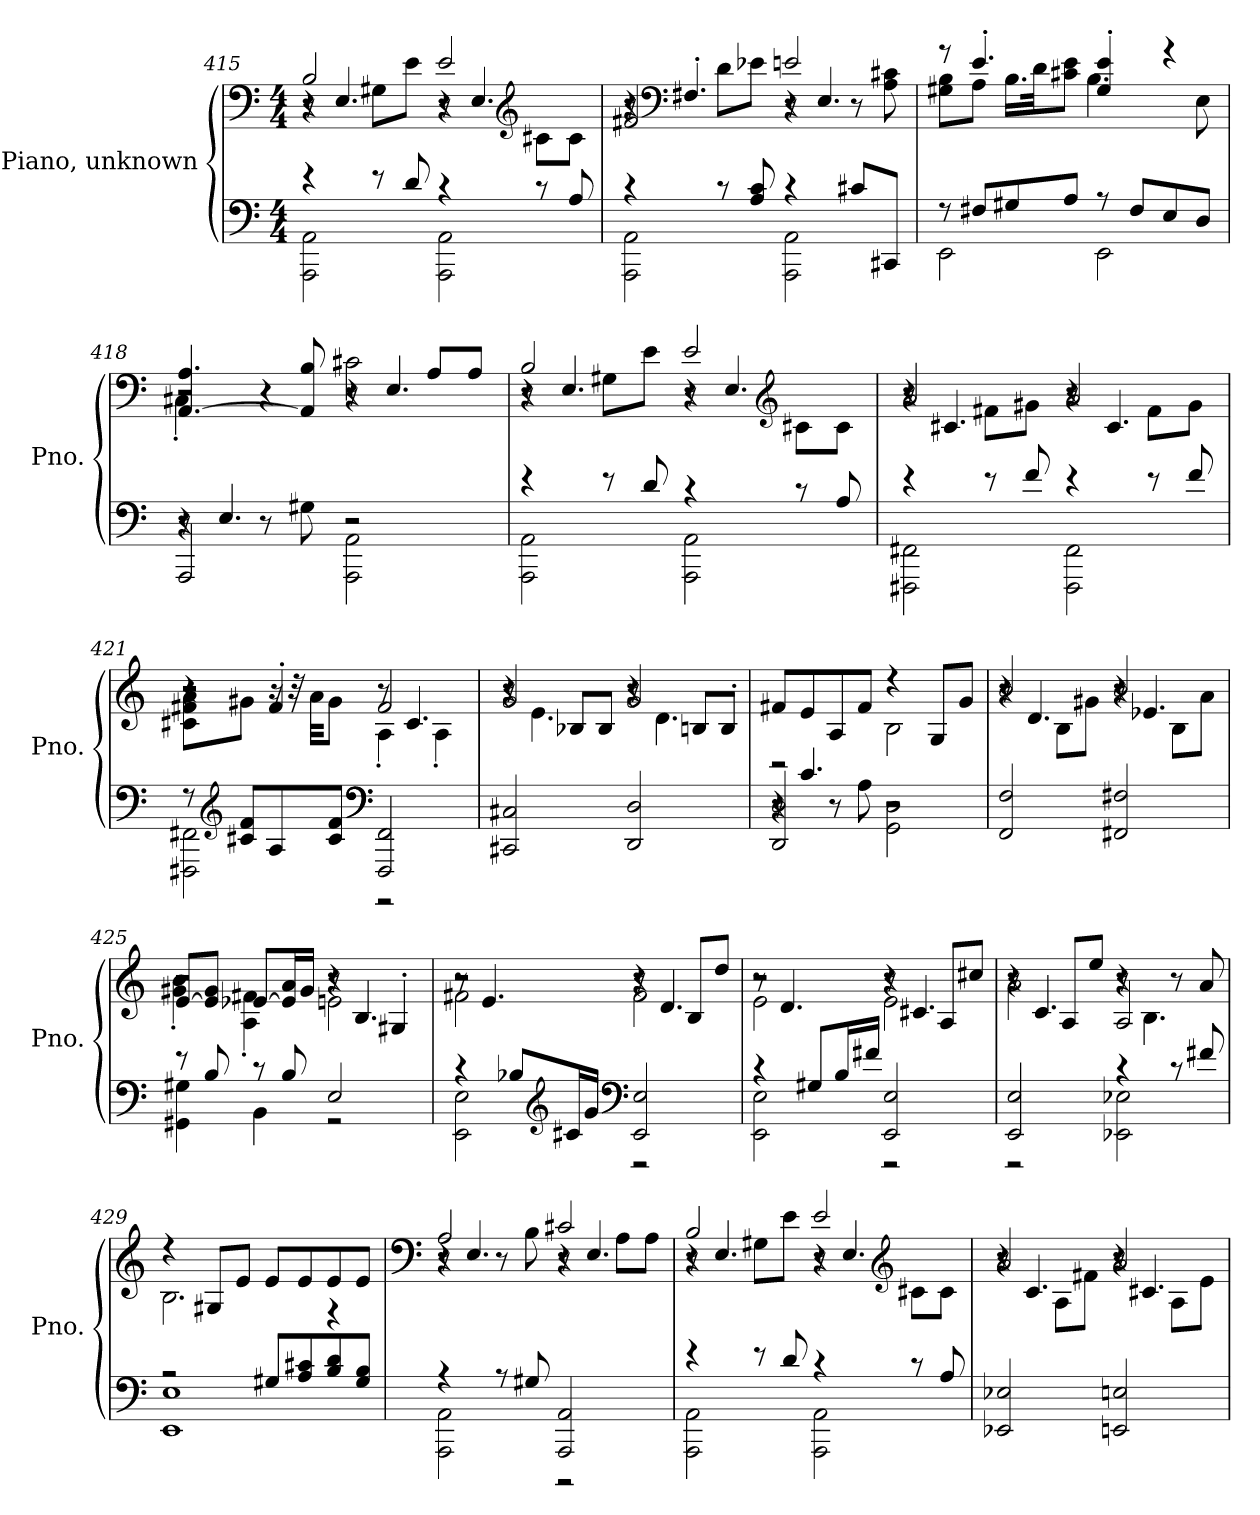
**kern	**kern
*part1	*part1
*staff2	*staff1
*I"Piano, unknown	*
*I'Pno.	*
*clefF4	*clefF4
*k[]	*k[]
*M4/4	*M4/4
=415	=415
*^	*^
*	*	*	*^
4r	2AAA\ 2AA\	2B/	4r	8r
.	.	.	.	4.E/
8r	.	.	8G#X\L	.
8d/	.	.	8e\J	.
4r	2AAA\ 2AA\	2e/	4r	8r
.	.	.	.	4.E/
*	*	*clefG2	*	*
8r	.	.	8c#X\L	.
8A/	.	.	8c#\J	.
!!LO:LB:g=z	!!	!!
=416	=416	=416	=416	=416
4r	2AAA\ 2AA\	2f#X/	4r	8r
*	*	*clefF4	*	*
.	.	.	.	4.F#X'/
8r	.	.	8d\L	.
8A/ 8c/	.	.	8e-X\J	.
4r	2AAA\ 2AA\	2en/	4r	8r
.	.	.	.	4.E/
8c#X/L	.	.	8r	.
8CC#X/J	.	.	8A\ 8c#X\	.
*	*	*	*v	*v
=417	=417	=417	=417
8r	2EE\	8r	8G#X\ 8B\L
8F#X/L	.	4.e'/	8A\J
8G#X/	.	.	16.B\LL
.	.	.	32d\JK
8A/J	.	.	8c#X\ 8e\J
8r	2EE\	4G#/' 4e/'	4.B\
8F#/L	.	.	.
8E/	.	4r	.
8D/J	.	.	8E\
=418	=418	=418	=418
*	*^	*	*^
8r	4r	2AAA/	[4.AA/ 4.A/	4C#X'\	2r
4.E/	.	.	.	.	.
.	8r	.	.	4r	.
.	8G#X\	.	8AA/] 8B/	.	.
2r	2AAA\ 2AA\	2r	4r	2c#X\	8r
.	.	.	.	.	4.E/
.	.	.	8A/L	.	.
.	.	.	8A/J	.	.
*	*v	*v	*	*	*
!!LO:LB:g=z	!!	!!
=419	=419	=419	=419	=419
4r	2AAA\ 2AA\	2B/	4r	8r
.	.	.	.	4.E/
8r	.	.	8G#X\L	.
8d/	.	.	8e\J	.
4r	2AAA\ 2AA\	2e/	4r	8r
.	.	.	.	4.E/
*	*	*clefG2	*	*
8r	.	.	8c#X\L	.
8A/	.	.	8c#\J	.
=420	=420	=420	=420	=420
4r	2FFF#X\ 2FF#X\	2a/	4r	8r
.	.	.	.	4.c#X/
8r	.	.	8f#X\L	.
8f/	.	.	8g#X\J	.
4r	2FFF#\ 2FF#\	2a/	4r	8r
.	.	.	.	4.c#/
8r	.	.	8f#\L	.
8f/	.	.	8g#\J	.
=421	=421	=421	=421	=421
8r	2FFF#X\ 2FF#X\	4r	8c#X\ 8f#X\ 8a\L	2r
*clefG2	*	*	*	*
8c#X/ 8f/L	.	.	8g#X\J	.
8A/	.	4f#'/	16r	.
.	.	.	32r	.
.	.	.	32a\KKL	.
8c#/ 8f/J	.	.	8g#\J	.
*clefF4	*	*	*	*
2FFF#/ 2FF#/	2r	2f#/	4A'\	8r
.	.	.	.	4.c#/
.	.	.	4A'\	.
*v	*v	*	*	*
!!LO:LB:g=z	!!	!!
=422	=422	=422	=422
2CC#X/ 2C#X/	2g/	8r	4r
.	.	4.e\	.
.	.	.	8B-X/L
.	.	.	8B-/J
2DD/ 2D/	2g/	8r	4r
.	.	4.d\	.
.	.	.	8Bn/L
.	.	.	8B'/J
*	*	*v	*v
=423	=423	=423
*^	*	*
*	*^	*	*
8r	4r	2DD/ 2D/	8f#X/L	2r
4.c/	.	.	8e/	.
.	8r	.	8A/	.
.	8A\	.	8f#/J	.
2r	2GG\ 2D\	2r	4r	2B\
.	.	.	8G/L	.
.	.	.	8g/J	.
*v	*v	*v	*	*
=424	=424	=424
*	*	*^
2FF/ 2F/	2b/	4r	8r
.	.	.	4.d/
.	.	8B\L	.
.	.	8g#X\J	.
2FF#X/ 2F#X/	2b/	4r	8r
.	.	.	4.e-X/
.	.	8B\L	.
.	.	8a\J	.
!!LO:LB:g=z	!!	!!
=425	=425	=425	=425
*^	*	*	*
8r	4GG#X\ 4G#X\	[8e/L	4g#X\' 4b\'	2r
8B/	.	8e/] 8g#/J	.	.
8r	4BB\	[8e-X/L	4A\' 4f#X\'	.
8B/	.	16e-/] 16a/L	.	.
.	.	16g#/JJ	.	.
2E/	2r	4r	2en\	8r
.	.	.	.	4.B/
.	.	4G#X'/	.	.
=426	=426	=426	=426	=426
4r	2EE\ 2E\	8r	2f#X\	2r
.	.	4.e/	.	.
8B-X/L	.	.	.	.
*clefG2	*	*	*	*
16c#X/L	.	.	.	.
16g/JJ	.	.	.	.
*clefF4	*	*	*	*
2EE/ 2E/	2r	4r	2f#\	8r
.	.	.	.	4.d/
.	.	8B/L	.	.
.	.	8dd/J	.	.
=427	=427	=427	=427	=427
4r	2EE\ 2E\	8r	2e\	2r
.	.	4.d/	.	.
8G#X/L	.	.	.	.
16B/L	.	.	.	.
16f#X/JJ	.	.	.	.
2EE/ 2E/	2r	4r	2e\	8r
.	.	.	.	4.c#X/
.	.	8A/L	.	.
.	.	8cc#X/J	.	.
!!LO:PB:g=z	!!	!!
=428	=428	=428	=428	=428
2EE/ 2E/	2r	4r	2a\	8r
.	.	.	.	4.c/
.	.	8A/L	.	.
.	.	8ee/J	.	.
4r	2EE-X\ 2E-X\	4r	8r	2A/
.	.	.	4.B\	.
8r	.	8r	.	.
8f#X/	.	8a/	.	.
*	*	*	*v	*v
=429	=429	=429	=429
2r	1EE 1E	4r	2.B\
.	.	8G#X/L	.
.	.	8e/J	.
8G#X/L	.	8e/L	.
8A/ 8c#X/	.	8e/	.
8B/ 8d/	.	8e/	4r
8G#/ 8B/J	.	8e/J	.
*	*	*v	*v
=430	=430	=430
*	*	*clefF4
*	*	*^
*	*	*	*^
4r	2AAA\ 2AA\	2A/	4r	8r
.	.	.	.	4.E/
8r	.	.	8r	.
8G#X/	.	.	8B\	.
2AAA/ 2AA/	2r	2c#X/	4r	8r
.	.	.	.	4.E/
.	.	.	8A\L	.
.	.	.	8A\J	.
!!LO:LB:g=z	!!	!!
=431	=431	=431	=431	=431
4r	2AAA\ 2AA\	2B/	4r	8r
.	.	.	.	4.E/
8r	.	.	8G#X\L	.
8d/	.	.	8e\J	.
4r	2AAA\ 2AA\	2e/	4r	8r
.	.	.	.	4.E/
*	*	*clefG2	*	*
8r	.	.	8c#X\L	.
8A/	.	.	8c#\J	.
*v	*v	*	*	*
=432	=432	=432	=432
2EE-X/ 2E-X/	2a/	4r	8r
.	.	.	4.c/
.	.	8A\L	.
.	.	8f#X\J	.
2EEn/ 2En/	2a/	4r	8r
.	.	.	4.c#X/
.	.	8A\L	.
.	.	8e\J	.
*	*v	*v	*v
=	=
*-	*-
